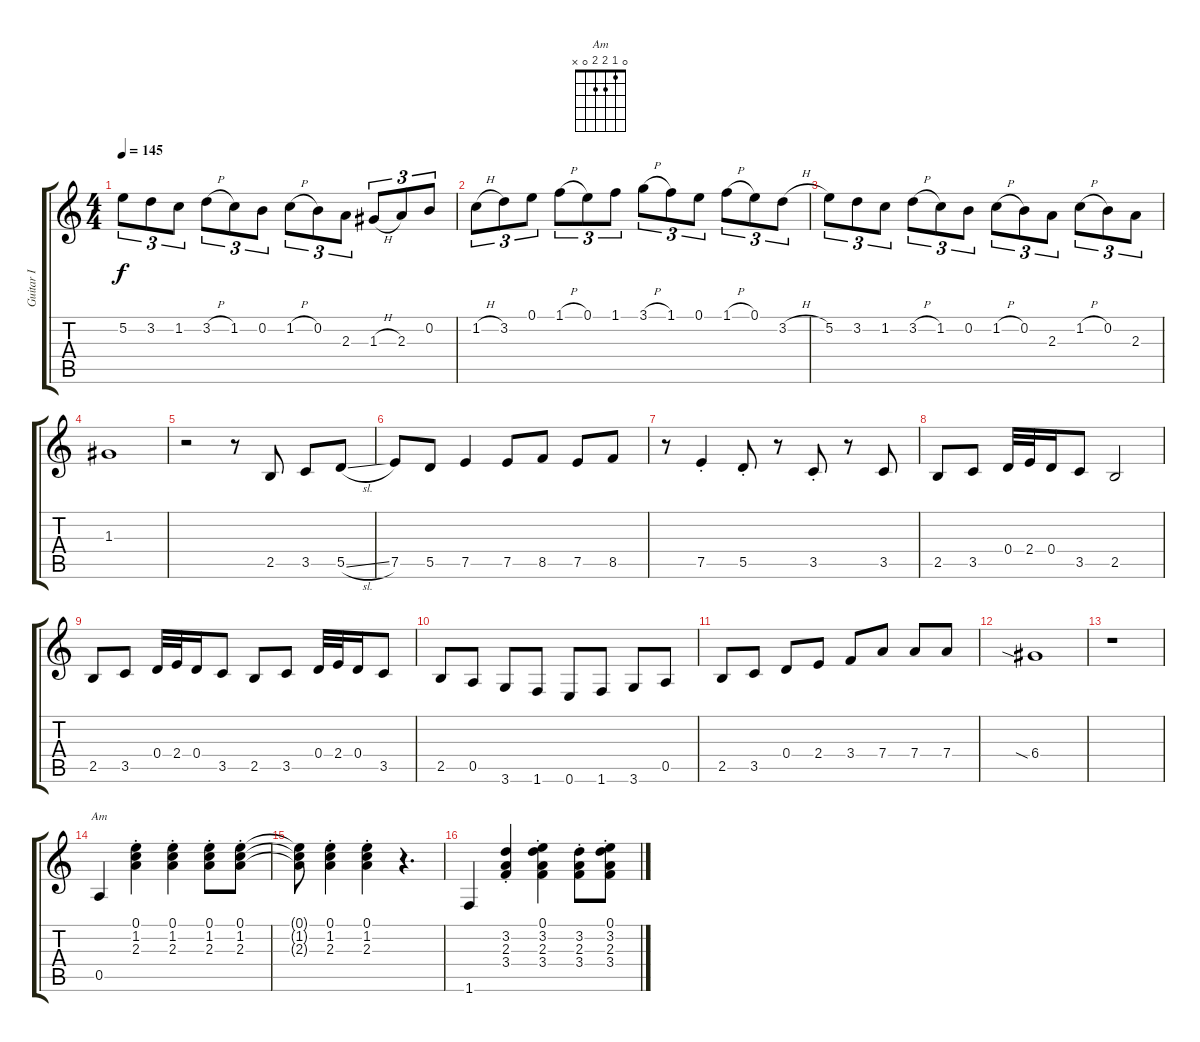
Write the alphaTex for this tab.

\track ("Guitar I" "Guitar I") {instrument acousticguitarnylon}
\staff {score tabs}
\tuning (E4 B3 G3 D3 A2 E2) {hide}
\chord ("Am" 0 1 2 2 0 x)
\ts (4 4)
\tempo 145
\clef g2
\ks c
5.2.8{tu (3 2) dy f} 3.2.8{tu (3 2)} 1.2.8{tu (3 2)} 3.2{h}.8{tu (3 2)} 1.2.8{tu (3 2)} 0.2.8{tu (3 2)} 1.2{h}.8{tu (3 2)} 0.2.8{tu (3 2)} 2.3.8{tu (3 2)} 1.3{h}.8{tu (3 2)} 2.3.8{tu (3 2)} 0.2.8{tu (3 2)} |
1.2{h}.8{tu (3 2)} 3.2.8{tu (3 2)} 0.1.8{tu (3 2)} 1.1{h}.8{tu (3 2)} 0.1.8{tu (3 2)} 1.1.8{tu (3 2)} 3.1{h}.8{tu (3 2)} 1.1.8{tu (3 2)} 0.1.8{tu (3 2)} 1.1{h}.8{tu (3 2)} 0.1.8{tu (3 2)} 3.2{h}.8{tu (3 2)} |
5.2.8{tu (3 2)} 3.2.8{tu (3 2)} 1.2.8{tu (3 2)} 3.2{h}.8{tu (3 2)} 1.2.8{tu (3 2)} 0.2.8{tu (3 2)} 1.2{h}.8{tu (3 2)} 0.2.8{tu (3 2)} 2.3.8{tu (3 2)} 1.2{h}.8{tu (3 2)} 0.2.8{tu (3 2)} 2.3.8{tu (3 2)} |
1.3.1 |
r.2 r.8 2.5.8 3.5.8 5.5{sl}.8 |
7.5.8 5.5.8 7.5.4 7.5.8 8.5.8 7.5.8 8.5.8 |
r.8 7.5{st}.4 5.5{st}.8 r.8 3.5{st}.8 r.8 3.5.8 |
2.5.8 3.5.8 0.4.32 2.4.32 0.4.16 3.5.8 2.5.2 |
2.5.8 3.5.8 0.4.32 2.4.32 0.4.16 3.5.8 2.5.8 3.5.8 0.4.32 2.4.32 0.4.16 3.5.8 |
2.5.8 0.5.8 3.6.8 1.6.8 0.6.8 1.6.8 3.6.8 0.5.8 |
2.5.8 3.5.8 0.4.8 2.4.8 3.4.8 7.4.8 7.4.8 7.4.8 |
6.4{sia}.1 |
r.1 |
0.5.4{ch "Am"} (0.1{st} 1.2{st} 2.3{st}).4 (0.1{st} 1.2{st} 2.3{st}).4 (0.1{st} 1.2{st} 2.3{st}).8 (0.1{st} 1.2{st} 2.3{st}).8 |
(0.1{t} 1.2{t} 2.3{t}).8 (0.1{st} 1.2{st} 2.3{st}).4 (0.1{st} 1.2{st} 2.3{st}).4 r.4{d} |
1.6.4 (3.2{st} 2.3{st} 3.4{st}).4 (0.1{st} 3.2{st} 2.3{st} 3.4{st}).4 (3.2{st} 2.3{st} 3.4{st}).8 (0.1{st} 3.2{st} 2.3{st} 3.4{st}).8
